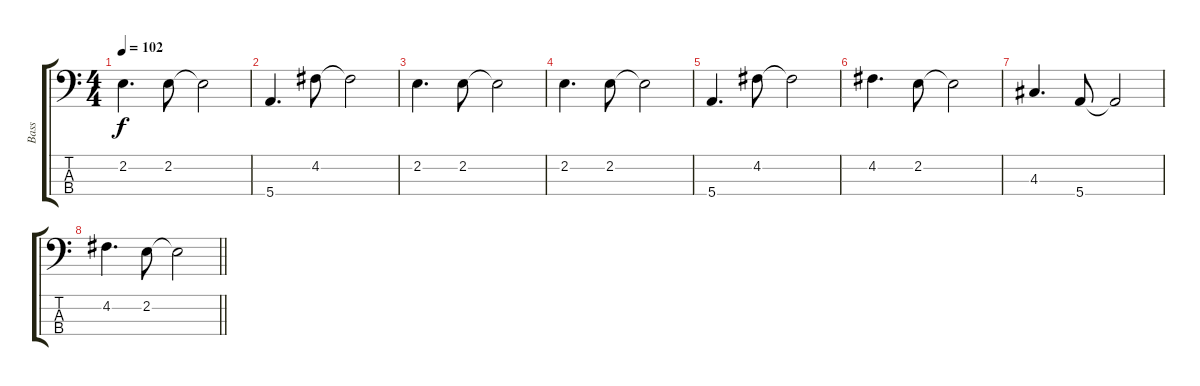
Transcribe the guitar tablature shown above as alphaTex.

\track ("Bass" "Bass") {instrument electricbassfinger}
\staff {score tabs}
\tuning (G2 D2 A1 E1) {hide}
\ts (4 4)
\tempo 102
\clef f4
\ks c
2.2.4{d dy f} 2.2.8 2.2{t}.2 |
5.4.4{d} 4.2.8 4.2{t}.2 |
2.2.4{d} 2.2.8 2.2{t}.2 |
2.2.4{d} 2.2.8 2.2{t}.2 |
5.4.4{d} 4.2.8 4.2{t}.2 |
4.2.4{d} 2.2.8 2.2{t}.2 |
4.3.4{d} 5.4.8 5.4{t}.2 |
\barLineRight lightlight
4.2.4{d} 2.2.8 2.2{t}.2
